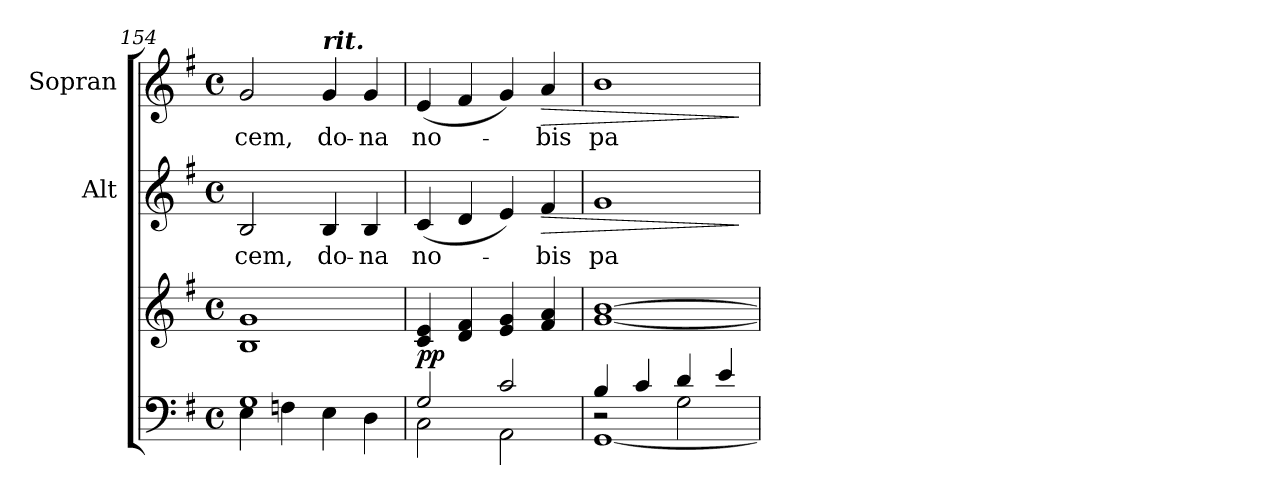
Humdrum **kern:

**kern	**kern	**dynam	**kern	**text	**dynam	**kern	**text	**dynam
*part3	*part3	*part3	*part2	*part2	*part2	*part1	*part1	*part1
*staff4	*staff3	*staff3/4	*staff2	*staff2	*staff2	*staff1	*staff1	*staff1
*	*	*	*I"Alt	*	*	*I"Sopran	*	*
*	*	*	*I'A.	*	*	*I'S.	*	*
*clefF4	*clefG2	*	*clefG2	*	*	*clefG2	*	*
*k[f#]	*k[f#]	*	*k[f#]	*	*	*k[f#]	*	*
*G:	*G:	*	*G:	*	*	*G:	*	*
*M4/4	*M4/4	*	*M4/4	*	*	*M4/4	*	*
*met(c)	*met(c)	*	*met(c)	*	*	*met(c)	*	*
=154	=154	=154	=154	=154	=154	=154	=154	=154
*^	*^	*	*	*	*	*	*	*
!	!	!	!	!	!	!LO:LY:b	!	!	!LO:LY:b	!
1G	4E\	1g	1B	.	2B/	-cem,	.	2g/	-cem,	.
.	4Fn\	.	.	.	.	.	.	.	.	.
!	!	!	!	!	!	!	!	!LO:TX:a:Bi:t=rit.	!	!
!	!	!	!	!	!	!LO:LY:b	!	!	!LO:LY:b	!
.	4E\	.	.	.	4B/	do-	.	4g/	do-	.
!	!	!	!	!	!	!LO:LY:b	!	!	!LO:LY:b	!
.	4D\	.	.	.	4B/	-na	.	4g/	-na	.
*	*	*v	*v	*	*	*	*	*	*	*
=155	=155	=155	=155	=155	=155	=155	=155	=155	=155
!	!	!	!LO:DY:b	!	!LO:LY:b	!	!	!LO:LY:b	!
2G/	2C\	4c/ 4e/	pp	(<4c/	no-	.	(<4e/	no-	.
.	.	4d/ 4f#/	.	4d/	.	.	4f#/	.	.
2c/	2AA\	4e/ 4g/	.	4e/)	.	.	4g/)	.	.
!	!	!	!	!	!LO:LY:b	!LO:HP:b	!	!LO:LY:b	!LO:HP:b
.	.	4f#/ 4a/	.	4f#/	-bis	>	4a/	-bis	>
=156	=156	=156	=156	=156	=156	=156	=156	=156	=156
*	*^	*	*	*	*	*	*	*	*
!	!	!	!	!	!	!LO:LY:b	!	!	!LO:LY:b	!
4B/	[<1GG	2r	[1g [1b	.	1g	pa-	.	1b	pa-	.
4c/	.	.	.	.	.	.	.	.	.	.
4d/	.	2G\	.	.	.	.	.	.	.	.
4e/	.	.	.	.	.	.	.	.	.	.
*v	*v	*v	*	*	*	*	*	*	*	*
.	.	.	.	.	]	.	.	]
=	=	=	=	=	=	=	=	=
*-	*-	*-	*-	*-	*-	*-	*-	*-
